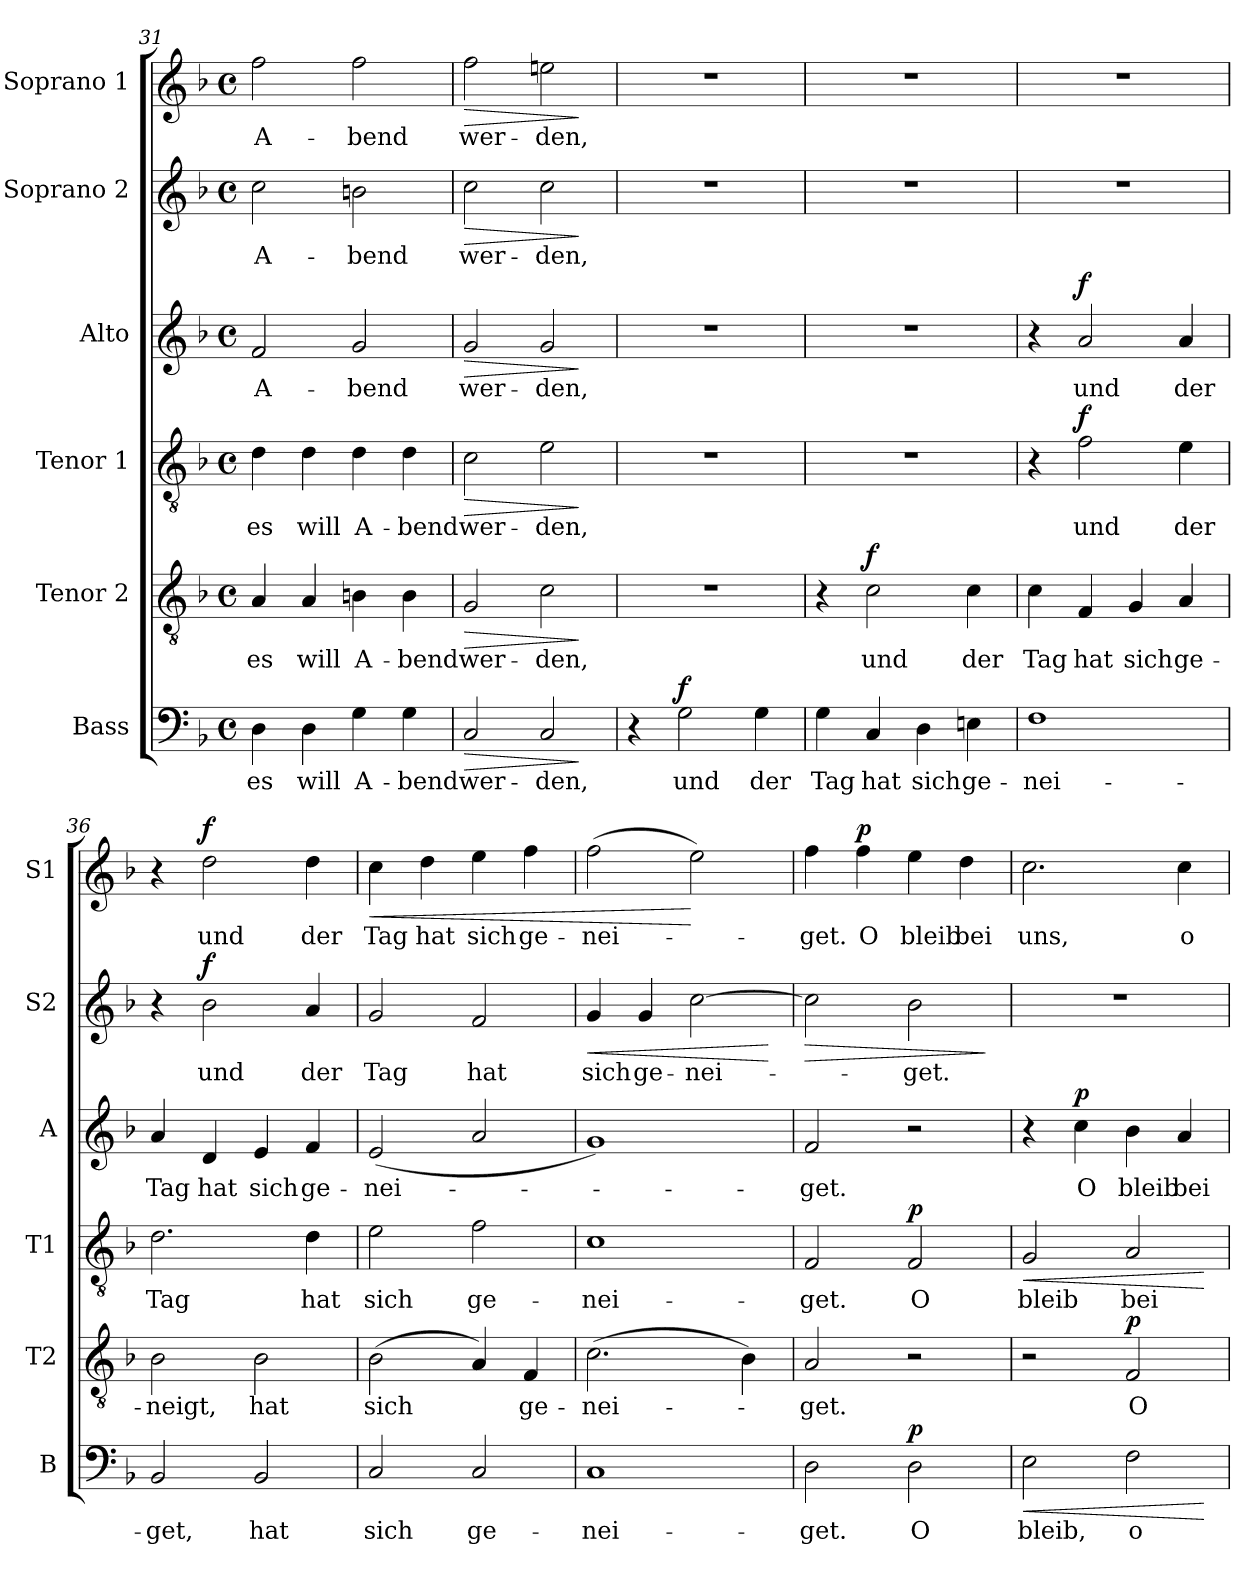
**kern	**text	**dynam	**kern	**text	**dynam	**kern	**text	**dynam	**kern	**text	**dynam	**kern	**text	**dynam	**kern	**text	**dynam
*part6	*part6	*part6	*part5	*part5	*part5	*part4	*part4	*part4	*part3	*part3	*part3	*part2	*part2	*part2	*part1	*part1	*part1
*staff6	*staff6	*staff6	*staff5	*staff5	*staff5	*staff4	*staff4	*staff4	*staff3	*staff3	*staff3	*staff2	*staff2	*staff2	*staff1	*staff1	*staff1
*I"Bass	*	*	*I"Tenor 2	*	*	*I"Tenor 1	*	*	*I"Alto	*	*	*I"Soprano 2	*	*	*I"Soprano 1	*	*
*I'B	*	*	*I'T2	*	*	*I'T1	*	*	*I'A	*	*	*I'S2	*	*	*I'S1	*	*
!!LO:LB:g=z
*clefF4	*	*	*clefGv2	*	*	*clefGv2	*	*	*clefG2	*	*	*clefG2	*	*	*clefG2	*	*
*k[b-]	*	*	*k[b-]	*	*	*k[b-]	*	*	*k[b-]	*	*	*k[b-]	*	*	*k[b-]	*	*
*M4/4	*	*	*M4/4	*	*	*M4/4	*	*	*M4/4	*	*	*M4/4	*	*	*M4/4	*	*
*met(c)	*	*	*met(c)	*	*	*met(c)	*	*	*met(c)	*	*	*met(c)	*	*	*met(c)	*	*
=31	=31	=31	=31	=31	=31	=31	=31	=31	=31	=31	=31	=31	=31	=31	=31	=31	=31
!	!LO:LY:b	!	!	!LO:LY:b	!	!	!LO:LY:b	!	!	!LO:LY:b	!	!	!LO:LY:b	!	!	!LO:LY:b	!
4D\	es	.	4A/	es	.	4d\	es	.	2f/	A-	.	2cc\	A-	.	2ff\	A-	.
!	!LO:LY:b	!	!	!LO:LY:b	!	!	!LO:LY:b	!	!	!	!	!	!	!	!	!	!
4D\	will	.	4A/	will	.	4d\	will	.	.	.	.	.	.	.	.	.	.
!	!LO:LY:b	!	!	!LO:LY:b	!	!	!LO:LY:b	!	!	!LO:LY:b	!	!	!LO:LY:b	!	!	!LO:LY:b	!
4G\	A-	.	4Bn\	A-	.	4d\	A-	.	2g/	-bend	.	2bn\	-bend	.	2ff\	-bend	.
!	!LO:LY:b	!	!	!LO:LY:b	!	!	!LO:LY:b	!	!	!	!	!	!	!	!	!	!
4G\	-bend	.	4B\	-bend	.	4d\	-bend	.	.	.	.	.	.	.	.	.	.
=32	=32	=32	=32	=32	=32	=32	=32	=32	=32	=32	=32	=32	=32	=32	=32	=32	=32
!	!LO:LY:b	!LO:HP:b	!	!LO:LY:b	!LO:HP:b	!	!LO:LY:b	!LO:HP:b	!	!LO:LY:b	!LO:HP:b	!	!LO:LY:b	!LO:HP:b	!	!LO:LY:b	!LO:HP:b
2C/	wer-	>	2G/	wer-	>	2c\	wer-	>	2g/	wer-	>	2cc\	wer-	>	2ff\	wer-	>
!	!LO:LY:b	!	!	!LO:LY:b	!	!	!LO:LY:b	!	!	!LO:LY:b	!	!	!LO:LY:b	!	!	!LO:LY:b	!
2C/	-den,	.	2c\	-den,	.	2e\	-den,	.	2g/	-den,	.	2cc\	-den,	.	2eeni\	-den,	.
.	.	]	.	.	]	.	.	]	.	.	]	.	.	]	.	.	]
=33	=33	=33	=33	=33	=33	=33	=33	=33	=33	=33	=33	=33	=33	=33	=33	=33	=33
4r	.	.	1r	.	.	1r	.	.	1r	.	.	1r	.	.	1r	.	.
!	!LO:LY:b	!LO:DY:a	!	!	!	!	!	!	!	!	!	!	!	!	!	!	!
2G\	und	f	.	.	.	.	.	.	.	.	.	.	.	.	.	.	.
!	!LO:LY:b	!	!	!	!	!	!	!	!	!	!	!	!	!	!	!	!
4G\	der	.	.	.	.	.	.	.	.	.	.	.	.	.	.	.	.
=34	=34	=34	=34	=34	=34	=34	=34	=34	=34	=34	=34	=34	=34	=34	=34	=34	=34
!	!LO:LY:b	!	!	!	!	!	!	!	!	!	!	!	!	!	!	!	!
4G\	Tag	.	4r	.	.	1r	.	.	1r	.	.	1r	.	.	1r	.	.
!	!LO:LY:b	!	!	!LO:LY:b	!LO:DY:a	!	!	!	!	!	!	!	!	!	!	!	!
4C/	hat	.	2c\	und	f	.	.	.	.	.	.	.	.	.	.	.	.
!	!LO:LY:b	!	!	!	!	!	!	!	!	!	!	!	!	!	!	!	!
4D\	sich	.	.	.	.	.	.	.	.	.	.	.	.	.	.	.	.
!	!LO:LY:b	!	!	!LO:LY:b	!	!	!	!	!	!	!	!	!	!	!	!	!
4Eni\	ge-	.	4c\	der	.	.	.	.	.	.	.	.	.	.	.	.	.
=35	=35	=35	=35	=35	=35	=35	=35	=35	=35	=35	=35	=35	=35	=35	=35	=35	=35
!	!LO:LY:b	!	!	!LO:LY:b	!	!	!	!	!	!	!	!	!	!	!	!	!
1F	-nei-	.	4c\	Tag	.	4r	.	.	4r	.	.	1r	.	.	1r	.	.
!	!	!	!	!LO:LY:b	!	!	!LO:LY:b	!LO:DY:a	!	!LO:LY:b	!LO:DY:a	!	!	!	!	!	!
.	.	.	4F/	hat	.	2f\	und	f	2a/	und	f	.	.	.	.	.	.
!	!	!	!	!LO:LY:b	!	!	!	!	!	!	!	!	!	!	!	!	!
.	.	.	4G/	sich	.	.	.	.	.	.	.	.	.	.	.	.	.
!	!	!	!	!LO:LY:b	!	!	!LO:LY:b	!	!	!LO:LY:b	!	!	!	!	!	!	!
.	.	.	4A/	ge-	.	4e\	der	.	4a/	der	.	.	.	.	.	.	.
=36	=36	=36	=36	=36	=36	=36	=36	=36	=36	=36	=36	=36	=36	=36	=36	=36	=36
!	!LO:LY:b	!	!	!LO:LY:b	!	!	!LO:LY:b	!	!	!LO:LY:b	!	!	!	!	!	!	!
2BB-/	-get,	.	2B-i\	-neigt,	.	2.d\	Tag	.	4a/	Tag	.	4r	.	.	4r	.	.
!	!	!	!	!	!	!	!	!	!	!LO:LY:b	!	!	!LO:LY:b	!LO:DY:a	!	!LO:LY:b	!LO:DY:a
.	.	.	.	.	.	.	.	.	4d/	hat	.	2b-i\	und	f	2dd\	und	f
!	!LO:LY:b	!	!	!LO:LY:b	!	!	!	!	!	!LO:LY:b	!	!	!	!	!	!	!
2BB-/	hat	.	2B-\	hat	.	.	.	.	4e/	sich	.	.	.	.	.	.	.
!	!	!	!	!	!	!	!LO:LY:b	!	!	!LO:LY:b	!	!	!LO:LY:b	!	!	!LO:LY:b	!
.	.	.	.	.	.	4d\	hat	.	4f/	ge-	.	4a/	der	.	4dd\	der	.
!!LO:PB:g=z
=37	=37	=37	=37	=37	=37	=37	=37	=37	=37	=37	=37	=37	=37	=37	=37	=37	=37
!	!LO:LY:b	!	!	!LO:LY:b	!	!	!LO:LY:b	!	!	!LO:LY:b	!	!	!LO:LY:b	!	!	!LO:LY:b	!LO:HP:b
2C/	sich	.	(>2B-\	sich	.	2e\	sich	.	(<2e/	-nei-	.	2g/	Tag	.	4cc\	Tag	<
!	!	!	!	!	!	!	!	!	!	!	!	!	!	!	!	!LO:LY:b	!
.	.	.	.	.	.	.	.	.	.	.	.	.	.	.	4dd\	hat	.
!	!LO:LY:b	!	!	!	!	!	!LO:LY:b	!	!	!	!	!	!LO:LY:b	!	!	!LO:LY:b	!
2C/	ge-	.	4A/)	.	.	2f\	ge-	.	2a/	.	.	2f/	hat	.	4ee\	sich	.
!	!	!	!	!LO:LY:b	!	!	!	!	!	!	!	!	!	!	!	!LO:LY:b	!
.	.	.	4F/	ge-	.	.	.	.	.	.	.	.	.	.	4ff\	ge-	.
=38	=38	=38	=38	=38	=38	=38	=38	=38	=38	=38	=38	=38	=38	=38	=38	=38	=38
!	!LO:LY:b	!	!	!LO:LY:b	!	!	!LO:LY:b	!	!	!	!	!	!LO:LY:b	!LO:HP:b	!	!LO:LY:b	!
1C	-nei-	.	(>2.c\	-nei-	.	1c	-nei-	.	1g)	.	.	4g/	sich	<	(>2ff\	-nei-	.
!	!	!	!	!	!	!	!	!	!	!	!	!	!LO:LY:b	!	!	!	!
.	.	.	.	.	.	.	.	.	.	.	.	4g/	ge-	.	.	.	.
!	!	!	!	!	!	!	!	!	!	!	!	!	!LO:LY:b	!	!	!	!
.	.	.	.	.	.	.	.	.	.	.	.	[2cc\	-nei-	.	2ee\)	.	[
.	.	.	4B-\)	.	.	.	.	.	.	.	.	.	.	.	.	.	.
.	.	.	.	.	.	.	.	.	.	.	.	.	.	[	.	.	.
=39	=39	=39	=39	=39	=39	=39	=39	=39	=39	=39	=39	=39	=39	=39	=39	=39	=39
!	!LO:LY:b	!	!	!LO:LY:b	!	!	!LO:LY:b	!	!	!LO:LY:b	!	!	!	!LO:HP:b	!	!LO:LY:b	!
2D\	-get.	.	2A/	-get.	.	2F/	-get.	.	2f/	-get.	.	2cc\]	.	>	4ff\	-get.	.
!	!	!	!	!	!	!	!	!	!	!	!	!	!	!	!	!LO:LY:b	!LO:DY:a
.	.	.	.	.	.	.	.	.	.	.	.	.	.	.	4ff\	O	p
!	!LO:LY:b	!LO:DY:a	!	!	!	!	!LO:LY:b	!LO:DY:a	!	!	!	!	!LO:LY:b	!	!	!LO:LY:b	!
2D\	O	p	2r	.	.	2F/	O	p	2r	.	.	2b-\	-get.	.	4ee\	bleib	.
!	!	!	!	!	!	!	!	!	!	!	!	!	!	!	!	!LO:LY:b	!
.	.	.	.	.	.	.	.	.	.	.	.	.	.	.	4dd\	bei	.
.	.	.	.	.	.	.	.	.	.	.	.	.	.	]	.	.	.
=40	=40	=40	=40	=40	=40	=40	=40	=40	=40	=40	=40	=40	=40	=40	=40	=40	=40
!	!LO:LY:b	!LO:HP:b	!	!	!	!	!LO:LY:b	!LO:HP:b	!	!	!	!	!	!	!	!LO:LY:b	!
2E\	bleib,	<	2r	.	.	2G/	bleib	<	4r	.	.	1r	.	.	2.cc\	uns,	.
!	!	!	!	!	!	!	!	!	!	!LO:LY:b	!LO:DY:a	!	!	!	!	!	!
.	.	.	.	.	.	.	.	.	4cc\	O	p	.	.	.	.	.	.
!	!LO:LY:b	!	!	!LO:LY:b	!LO:DY:a	!	!LO:LY:b	!	!	!LO:LY:b	!	!	!	!	!	!	!
2F\	o	.	2F/	O	p	2A/	bei	.	4b-\	bleib	.	.	.	.	.	.	.
!	!	!	!	!	!	!	!	!	!	!LO:LY:b	!	!	!	!	!	!LO:LY:b	!
.	.	.	.	.	.	.	.	.	4a/	bei	.	.	.	.	4cc\	o	.
.	.	[	.	.	.	.	.	[	.	.	.	.	.	.	.	.	.
=	=	=	=	=	=	=	=	=	=	=	=	=	=	=	=	=	=
*-	*-	*-	*-	*-	*-	*-	*-	*-	*-	*-	*-	*-	*-	*-	*-	*-	*-
